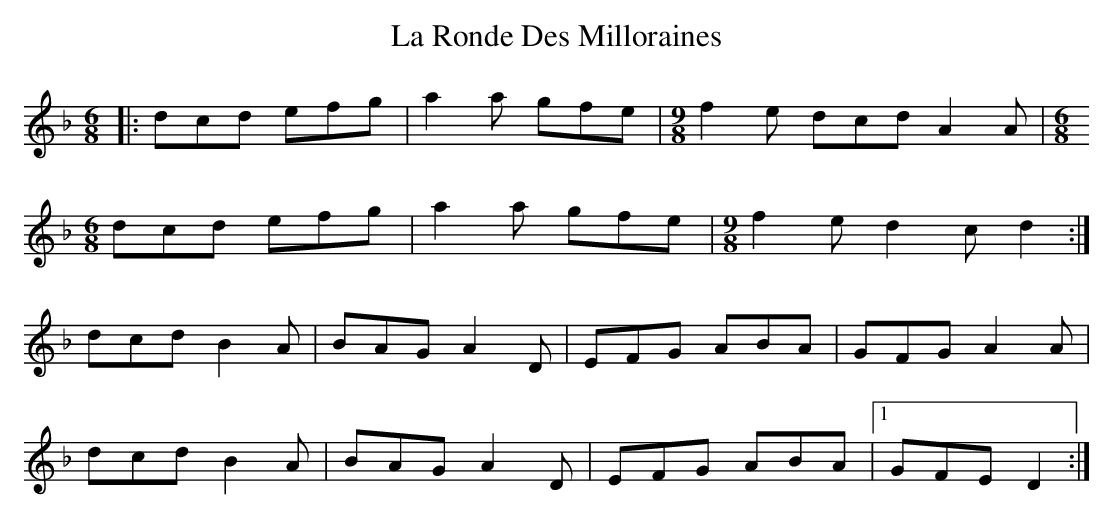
X:1
T: La Ronde Des Milloraines
M: 6/8
L: 1/8
K: Dmin
|:dcd efg|a2 a gfe|[M:9/8] f2 e dcd A2 A|[M:6/8]
dcd efg|a2 a gfe|[M:9/8] f2 e d2 c d2:|
dcd B2 A|BAG A2 D|EFG ABA|GFG A2 A|
dcd B2 A|BAG A2 D|EFG ABA|1 GFE D2:|
